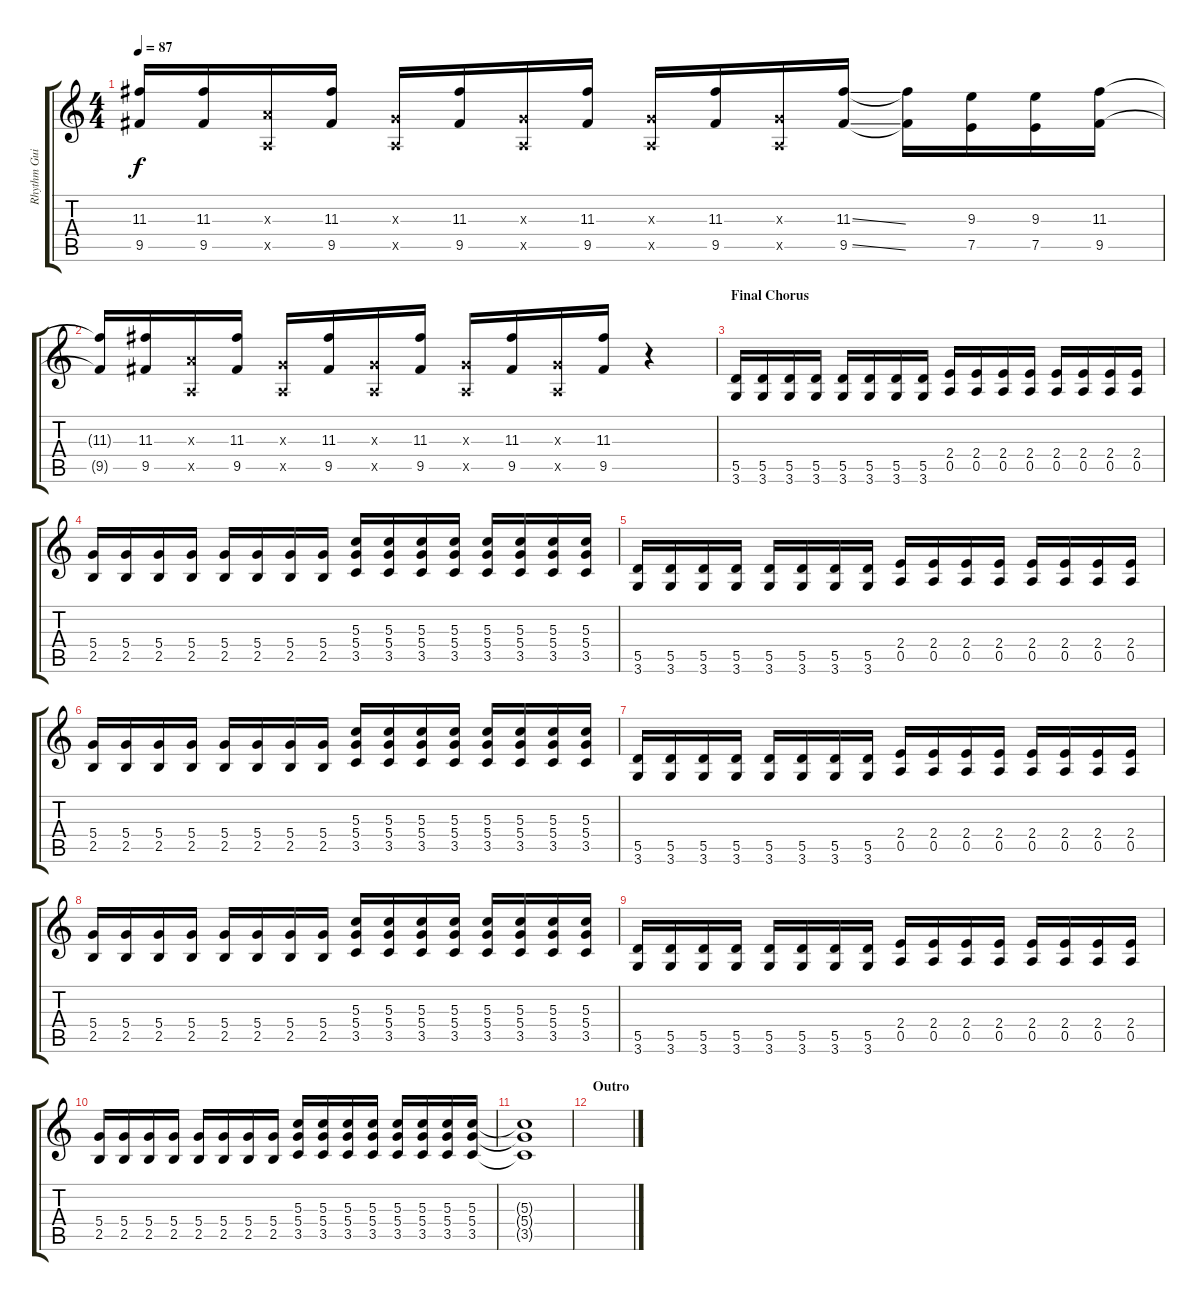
\track ("Rhythm Guitar" "Rhythm Gui") {instrument overdrivenguitar}
\staff {score tabs}
\tuning (E4 B3 G3 D3 A2 E2) {hide}
\ts (4 4)
\tempo 87
\clef g2
\ks c
(11.3{t} 9.5{t}).16{dy f} (11.3 9.5).16 (2.3{x} 0.5{x}).16 (11.3 9.5).16 (0.3{x} 0.5{x}).16 (11.3 9.5).16 (0.3{x} 0.5{x}).16 (11.3 9.5).16 (0.3{x} 0.5{x}).16 (11.3 9.5).16 (0.3{x} 0.5{x}).16 (11.3{ss} 9.5{ss}).16 (11.3{t} 9.5{t}).16 (9.3 7.5).16 (9.3 7.5).16 (11.3 9.5).16 |
(11.3{t} 9.5{t}).16 (11.3 9.5).16 (2.3{x} 0.5{x}).16 (11.3 9.5).16 (0.3{x} 0.5{x}).16 (11.3 9.5).16 (0.3{x} 0.5{x}).16 (11.3 9.5).16 (0.3{x} 0.5{x}).16 (11.3 9.5).16 (0.3{x} 0.5{x}).16 (11.3 9.5).16 r.4 |
\section ("" "Final Chorus")
(5.5 3.6).16 (5.5 3.6).16 (5.5 3.6).16 (5.5 3.6).16 (5.5 3.6).16 (5.5 3.6).16 (5.5 3.6).16 (5.5 3.6).16 (2.4 0.5).16 (2.4 0.5).16 (2.4 0.5).16 (2.4 0.5).16 (2.4 0.5).16 (2.4 0.5).16 (2.4 0.5).16 (2.4 0.5).16 |
(5.4 2.5).16 (5.4 2.5).16 (5.4 2.5).16 (5.4 2.5).16 (5.4 2.5).16 (5.4 2.5).16 (5.4 2.5).16 (5.4 2.5).16 (5.3 5.4 3.5).16 (5.3 5.4 3.5).16 (5.3 5.4 3.5).16 (5.3 5.4 3.5).16 (5.3 5.4 3.5).16 (5.3 5.4 3.5).16 (5.3 5.4 3.5).16 (5.3 5.4 3.5).16 |
(5.5 3.6).16 (5.5 3.6).16 (5.5 3.6).16 (5.5 3.6).16 (5.5 3.6).16 (5.5 3.6).16 (5.5 3.6).16 (5.5 3.6).16 (2.4 0.5).16 (2.4 0.5).16 (2.4 0.5).16 (2.4 0.5).16 (2.4 0.5).16 (2.4 0.5).16 (2.4 0.5).16 (2.4 0.5).16 |
(5.4 2.5).16 (5.4 2.5).16 (5.4 2.5).16 (5.4 2.5).16 (5.4 2.5).16 (5.4 2.5).16 (5.4 2.5).16 (5.4 2.5).16 (5.3 5.4 3.5).16 (5.3 5.4 3.5).16 (5.3 5.4 3.5).16 (5.3 5.4 3.5).16 (5.3 5.4 3.5).16 (5.3 5.4 3.5).16 (5.3 5.4 3.5).16 (5.3 5.4 3.5).16 |
(5.5 3.6).16 (5.5 3.6).16 (5.5 3.6).16 (5.5 3.6).16 (5.5 3.6).16 (5.5 3.6).16 (5.5 3.6).16 (5.5 3.6).16 (2.4 0.5).16 (2.4 0.5).16 (2.4 0.5).16 (2.4 0.5).16 (2.4 0.5).16 (2.4 0.5).16 (2.4 0.5).16 (2.4 0.5).16 |
(5.4 2.5).16 (5.4 2.5).16 (5.4 2.5).16 (5.4 2.5).16 (5.4 2.5).16 (5.4 2.5).16 (5.4 2.5).16 (5.4 2.5).16 (5.3 5.4 3.5).16 (5.3 5.4 3.5).16 (5.3 5.4 3.5).16 (5.3 5.4 3.5).16 (5.3 5.4 3.5).16 (5.3 5.4 3.5).16 (5.3 5.4 3.5).16 (5.3 5.4 3.5).16 |
(5.5 3.6).16 (5.5 3.6).16 (5.5 3.6).16 (5.5 3.6).16 (5.5 3.6).16 (5.5 3.6).16 (5.5 3.6).16 (5.5 3.6).16 (2.4 0.5).16 (2.4 0.5).16 (2.4 0.5).16 (2.4 0.5).16 (2.4 0.5).16 (2.4 0.5).16 (2.4 0.5).16 (2.4 0.5).16 |
(5.4 2.5).16 (5.4 2.5).16 (5.4 2.5).16 (5.4 2.5).16 (5.4 2.5).16 (5.4 2.5).16 (5.4 2.5).16 (5.4 2.5).16 (5.3 5.4 3.5).16 (5.3 5.4 3.5).16 (5.3 5.4 3.5).16 (5.3 5.4 3.5).16 (5.3 5.4 3.5).16 (5.3 5.4 3.5).16 (5.3 5.4 3.5).16 (5.3 5.4 3.5).16 |
(5.3{t} 5.4{t} 3.5{t}).1 |
\section ("" "Outro")
